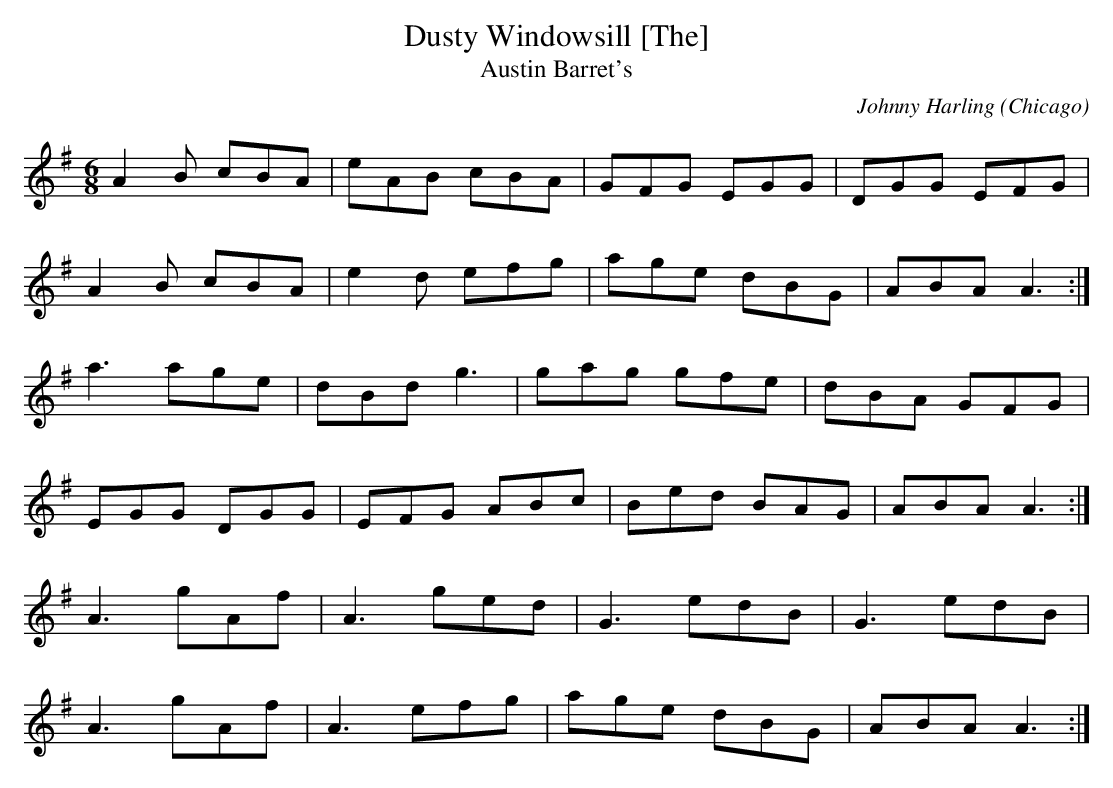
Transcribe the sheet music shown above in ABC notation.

X:1
T: Dusty Windowsill [The]
T: Austin Barret's
C: Johnny Harling (Chicago)
M: 6/8
L: 1/8
K: Ador
A2B cBA|eAB cBA|GFG EGG|DGG EFG|
A2B cBA|e2d efg|age dBG|ABA A3:|
a3 age|dBd g3|gag gfe|dBA GFG|
EGG DGG|EFG ABc|Bed BAG|ABA A3:|
A3 gAf|A3 ged|G3 edB|G3 edB|
A3 gAf|A3 efg|age dBG|ABA A3:|
